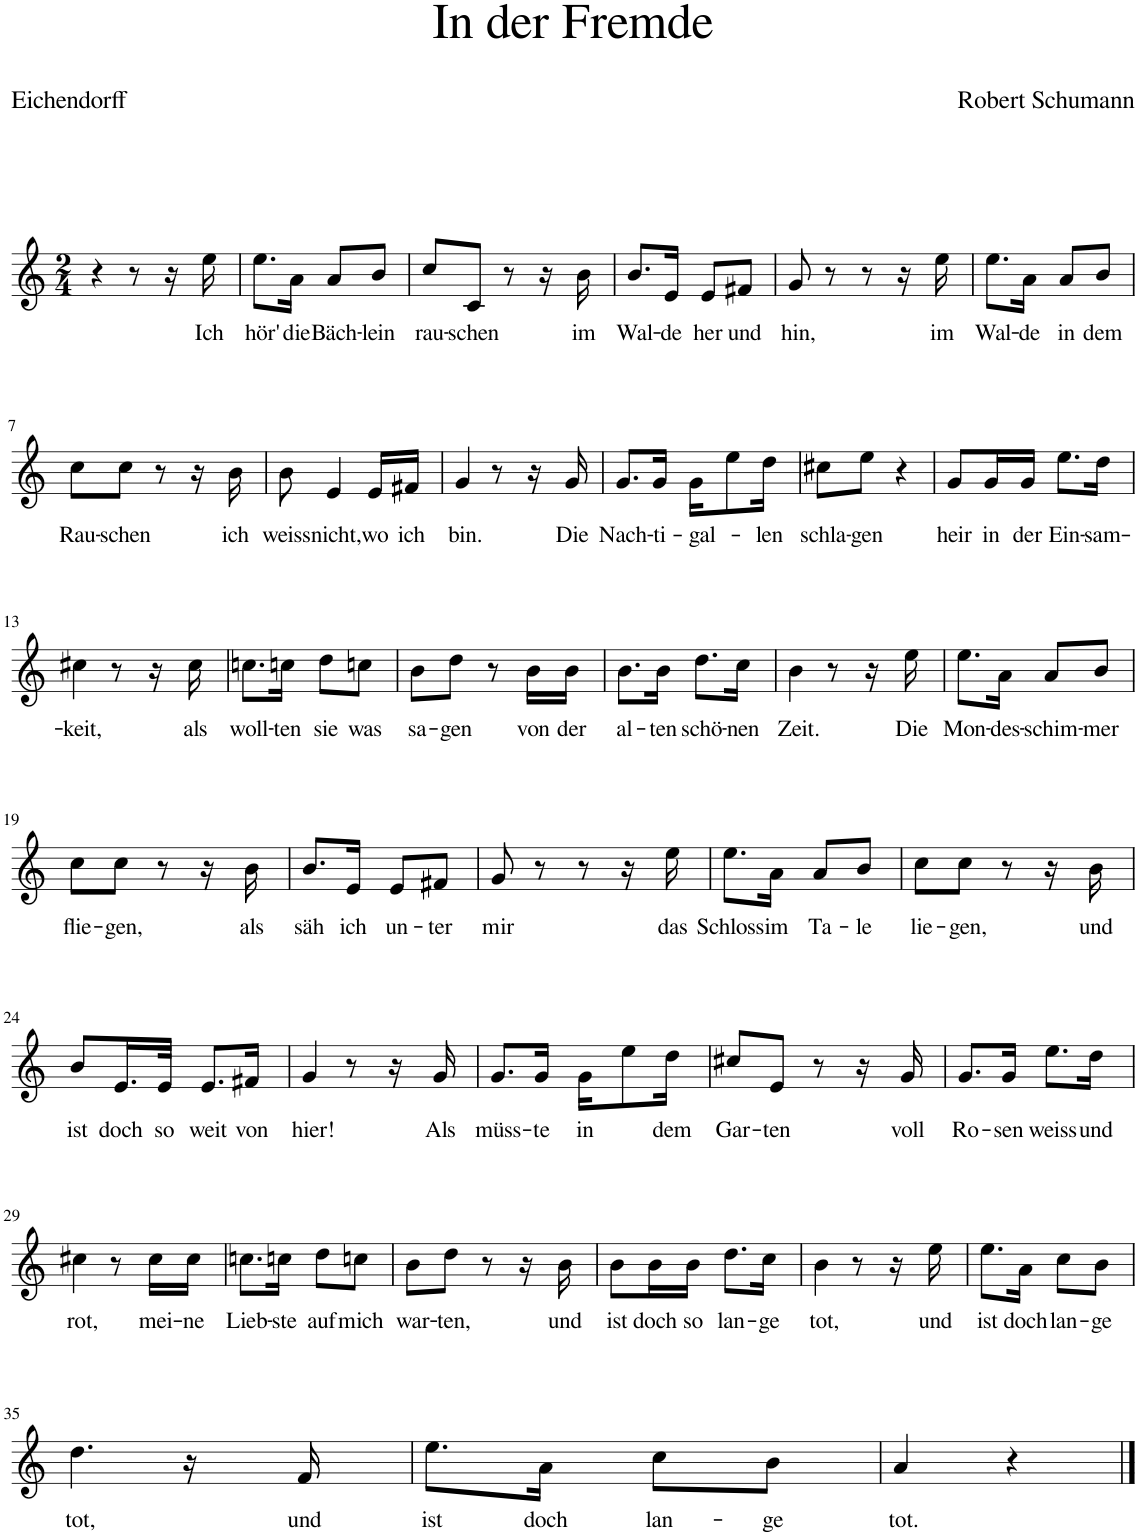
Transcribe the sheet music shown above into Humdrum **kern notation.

**kern	**text
*part1	*part1
*staff1	*staff1
*I"Piano	*
*I'Pno	*
*clefG2	*
*k[]	*
*M2/4	*
=1	=1
4r	.
8r	.
16r	.
!	!LO:LY:b
16ee\	Ich
=2	=2
!	!LO:LY:b
8.ee\L	hör'
!	!LO:LY:b
16a\Jk	die
!	!LO:LY:b
8a/L	Bäch-
!	!LO:LY:b
8b/J	-lein
=3	=3
!	!LO:LY:b
8cc/L	rau-
!	!LO:LY:b
8c/J	-schen
8r	.
16r	.
!	!LO:LY:b
16b\	im
=4	=4
!	!LO:LY:b
8.b/L	Wal-
!	!LO:LY:b
16e/Jk	-de
!	!LO:LY:b
8e/L	her
!	!LO:LY:b
8f#X/J	und
=5	=5
!	!LO:LY:b
8g/	hin,
8r	.
8r	.
16r	.
!	!LO:LY:b
16ee\	im
=6	=6
!	!LO:LY:b
8.ee\L	Wal-
!	!LO:LY:b
16a\Jk	-de
!	!LO:LY:b
8a/L	in
!	!LO:LY:b
8b/J	dem
!!LO:LB:g=z
=7	=7
!	!LO:LY:b
8cc\L	Rau-
!	!LO:LY:b
8cc\J	-schen
8r	.
16r	.
!	!LO:LY:b
16b\	ich
=8	=8
!	!LO:LY:b
8b\	weiss
!	!LO:LY:b
4e/	nicht,
!	!LO:LY:b
16e/LL	wo
!	!LO:LY:b
16f#X/JJ	ich
=9	=9
!	!LO:LY:b
4g/	bin.
8r	.
16r	.
!	!LO:LY:b
16g/	Die
=10	=10
!	!LO:LY:b
8.g/L	Nach-
!	!LO:LY:b
16g/Jk	-ti-
!	!LO:LY:b
16g\KL	-gal-
8ee\	.
!	!LO:LY:b
16dd\Jk	-len
=11	=11
!	!LO:LY:b
8cc#X\L	schla-
!	!LO:LY:b
8ee\J	-gen
4r	.
=12	=12
!	!LO:LY:b
8g/L	heir
!	!LO:LY:b
16g/L	in
!	!LO:LY:b
16g/JJ	der
!	!LO:LY:b
8.ee\L	Ein-
!	!LO:LY:b
16dd\Jk	-sam-
!!LO:LB:g=z
=13	=13
!	!LO:LY:b
4cc#X\	-keit,
8r	.
16r	.
!	!LO:LY:b
16cc#\	als
=14	=14
!	!LO:LY:b
8.ccn\L	woll-
!	!LO:LY:b
16ccn\Jk	-ten
!	!LO:LY:b
8dd\L	sie
!	!LO:LY:b
8ccn\J	was
=15	=15
!	!LO:LY:b
8b\L	sa-
!	!LO:LY:b
8dd\J	-gen
8r	.
!	!LO:LY:b
16b\LL	von
!	!LO:LY:b
16b\JJ	der
=16	=16
!	!LO:LY:b
8.b\L	al-
!	!LO:LY:b
16b\Jk	-ten
!	!LO:LY:b
8.dd\L	schö-
!	!LO:LY:b
16cc\Jk	-nen
=17	=17
!	!LO:LY:b
4b\	Zeit.
8r	.
16r	.
!	!LO:LY:b
16ee\	Die
=18	=18
!	!LO:LY:b
8.ee\L	Mon-
!	!LO:LY:b
16a\Jk	-des-
!	!LO:LY:b
8a/L	-schim-
!	!LO:LY:b
8b/J	-mer
!!LO:LB:g=z
=19	=19
!	!LO:LY:b
8cc\L	flie-
!	!LO:LY:b
8cc\J	-gen,
8r	.
16r	.
!	!LO:LY:b
16b\	als
=20	=20
!	!LO:LY:b
8.b/L	säh
!	!LO:LY:b
16e/Jk	ich
!	!LO:LY:b
8e/L	un-
!	!LO:LY:b
8f#X/J	-ter
=21	=21
!	!LO:LY:b
8g/	mir
8r	.
8r	.
16r	.
!	!LO:LY:b
16ee\	das
=22	=22
!	!LO:LY:b
8.ee\L	Schloss
!	!LO:LY:b
16a\Jk	im
!	!LO:LY:b
8a/L	Ta-
!	!LO:LY:b
8b/J	-le
=23	=23
!	!LO:LY:b
8cc\L	lie-
!	!LO:LY:b
8cc\J	-gen,
8r	.
16r	.
!	!LO:LY:b
16b\	und
!!LO:LB:g=z
=24	=24
!	!LO:LY:b
8b/L	ist
!	!LO:LY:b
16.e/L	doch
!	!LO:LY:b
32e/JJk	so
!	!LO:LY:b
8.e/L	weit
!	!LO:LY:b
16f#X/Jk	von
=25	=25
!	!LO:LY:b
4g/	hier!
8r	.
16r	.
!	!LO:LY:b
16g/	Als
=26	=26
!	!LO:LY:b
8.g/L	müss-
!	!LO:LY:b
16g/Jk	-te
!	!LO:LY:b
16g\KL	in
8ee\	.
!	!LO:LY:b
16dd\Jk	dem
=27	=27
!	!LO:LY:b
8cc#X/L	Gar-
!	!LO:LY:b
8e/J	-ten
8r	.
16r	.
!	!LO:LY:b
16g/	voll
=28	=28
!	!LO:LY:b
8.g/L	Ro-
!	!LO:LY:b
16g/Jk	-sen
!	!LO:LY:b
8.ee\L	weiss
!	!LO:LY:b
16dd\Jk	und
!!LO:LB:g=z
=29	=29
!	!LO:LY:b
4cc#X\	rot,
8r	.
!	!LO:LY:b
16cc#\LL	mei-
!	!LO:LY:b
16cc#\JJ	-ne
=30	=30
!	!LO:LY:b
8.ccn\L	Lieb-
!	!LO:LY:b
16ccn\Jk	-ste
!	!LO:LY:b
8dd\L	auf
!	!LO:LY:b
8ccn\J	mich
=31	=31
!	!LO:LY:b
8b\L	war-
!	!LO:LY:b
8dd\J	-ten,
8r	.
16r	.
!	!LO:LY:b
16b\	und
=32	=32
!	!LO:LY:b
8b\L	ist
!	!LO:LY:b
16b\L	doch
!	!LO:LY:b
16b\JJ	so
!	!LO:LY:b
8.dd\L	lan-
!	!LO:LY:b
16cc\Jk	-ge
=33	=33
!	!LO:LY:b
4b\	tot,
8r	.
16r	.
!	!LO:LY:b
16ee\	und
=34	=34
!	!LO:LY:b
8.ee\L	ist
!	!LO:LY:b
16a\Jk	doch
!	!LO:LY:b
8cc\L	lan-
!	!LO:LY:b
8b\J	-ge
!!LO:LB:g=z
=35	=35
!	!LO:LY:b
4.dd\	tot,
16r	.
!	!LO:LY:b
16f/	und
=36	=36
!	!LO:LY:b
8.ee\L	ist
!	!LO:LY:b
16a\Jk	doch
!	!LO:LY:b
8cc\L	lan-
!	!LO:LY:b
8b\J	-ge
=37	=37
!	!LO:LY:b
4a/	tot.
4r	.
==	==
*-	*-
